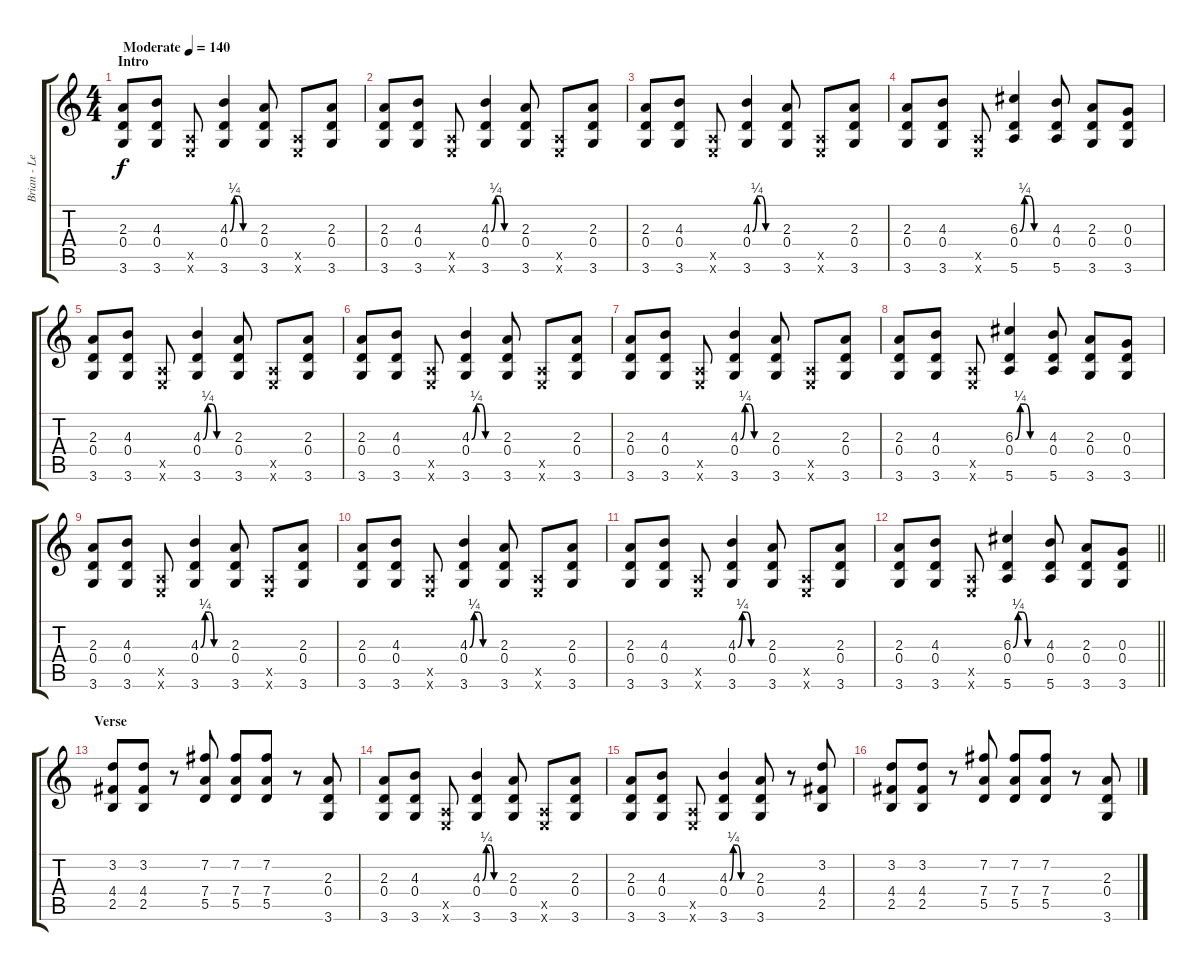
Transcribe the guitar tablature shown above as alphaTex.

\track ("Brian - Lead" "Brian - Le") {instrument electricguitarjazz}
\staff {score tabs}
\tuning (E4 B3 G3 D3 A2 E2) {hide}
\ts (4 4)
\section ("" "Intro")
\tempo (140 "Moderate")
\clef g2
\ks c
(2.3 0.4 3.6).8{dy f instrument electricguitarjazz} (4.3 0.4 3.6).8 (0.5{x} 0.6{x}).8 (4.3{be (custom 0 0 10 1 20 1 30 0 60 0)} 0.4 3.6).4 (2.3 0.4 3.6).8 (0.5{x} 0.6{x}).8 (2.3 0.4 3.6).8 |
(2.3 0.4 3.6).8 (4.3 0.4 3.6).8 (0.5{x} 0.6{x}).8 (4.3{be (custom 0 0 10 1 20 1 30 0 60 0)} 0.4 3.6).4 (2.3 0.4 3.6).8 (0.5{x} 0.6{x}).8 (2.3 0.4 3.6).8 |
(2.3 0.4 3.6).8 (4.3 0.4 3.6).8 (0.5{x} 0.6{x}).8 (4.3{be (custom 0 0 10 1 20 1 30 0 60 0)} 0.4 3.6).4 (2.3 0.4 3.6).8 (0.5{x} 0.6{x}).8 (2.3 0.4 3.6).8 |
(2.3 0.4 3.6).8 (4.3 0.4 3.6).8 (0.5{x} 0.6{x}).8 (6.3{be (custom 0 0 10 1 20 1 30 0 60 0)} 0.4 5.6).4 (4.3 0.4 5.6).8 (2.3 0.4 3.6).8 (0.3 0.4 3.6).8 |
(2.3 0.4 3.6).8 (4.3 0.4 3.6).8 (0.5{x} 0.6{x}).8 (4.3{be (custom 0 0 10 1 20 1 30 0 60 0)} 0.4 3.6).4 (2.3 0.4 3.6).8 (0.5{x} 0.6{x}).8 (2.3 0.4 3.6).8 |
(2.3 0.4 3.6).8 (4.3 0.4 3.6).8 (0.5{x} 0.6{x}).8 (4.3{be (custom 0 0 10 1 20 1 30 0 60 0)} 0.4 3.6).4 (2.3 0.4 3.6).8 (0.5{x} 0.6{x}).8 (2.3 0.4 3.6).8 |
(2.3 0.4 3.6).8 (4.3 0.4 3.6).8 (0.5{x} 0.6{x}).8 (4.3{be (custom 0 0 10 1 20 1 30 0 60 0)} 0.4 3.6).4 (2.3 0.4 3.6).8 (0.5{x} 0.6{x}).8 (2.3 0.4 3.6).8 |
(2.3 0.4 3.6).8 (4.3 0.4 3.6).8 (0.5{x} 0.6{x}).8 (6.3{be (custom 0 0 10 1 20 1 30 0 60 0)} 0.4 5.6).4 (4.3 0.4 5.6).8 (2.3 0.4 3.6).8 (0.3 0.4 3.6).8 |
(2.3 0.4 3.6).8 (4.3 0.4 3.6).8 (0.5{x} 0.6{x}).8 (4.3{be (custom 0 0 10 1 20 1 30 0 60 0)} 0.4 3.6).4 (2.3 0.4 3.6).8 (0.5{x} 0.6{x}).8 (2.3 0.4 3.6).8 |
(2.3 0.4 3.6).8 (4.3 0.4 3.6).8 (0.5{x} 0.6{x}).8 (4.3{be (custom 0 0 10 1 20 1 30 0 60 0)} 0.4 3.6).4 (2.3 0.4 3.6).8 (0.5{x} 0.6{x}).8 (2.3 0.4 3.6).8 |
(2.3 0.4 3.6).8 (4.3 0.4 3.6).8 (0.5{x} 0.6{x}).8 (4.3{be (custom 0 0 10 1 20 1 30 0 60 0)} 0.4 3.6).4 (2.3 0.4 3.6).8 (0.5{x} 0.6{x}).8 (2.3 0.4 3.6).8 |
\barLineRight lightlight
(2.3 0.4 3.6).8 (4.3 0.4 3.6).8 (0.5{x} 0.6{x}).8 (6.3{be (custom 0 0 10 1 20 1 30 0 60 0)} 0.4 5.6).4 (4.3 0.4 5.6).8 (2.3 0.4 3.6).8 (0.3 0.4 3.6).8 |
\section ("" "Verse")
(3.2 4.4 2.5).8 (3.2 4.4 2.5).8 r.8 (7.2 7.4 5.5).8 (7.2 7.4 5.5).8 (7.2 7.4 5.5).8 r.8 (2.3 0.4 3.6).8 |
(2.3 0.4 3.6).8 (4.3 0.4 3.6).8 (0.5{x} 0.6{x}).8 (4.3{be (custom 0 0 10 1 20 1 30 0 60 0)} 0.4 3.6).4 (2.3 0.4 3.6).8 (0.5{x} 0.6{x}).8 (2.3 0.4 3.6).8 |
(2.3 0.4 3.6).8 (4.3 0.4 3.6).8 (0.5{x} 0.6{x}).8 (4.3{be (custom 0 0 10 1 20 1 30 0 60 0)} 0.4 3.6).4 (2.3 0.4 3.6).8 r.8 (3.2 4.4 2.5).8 |
(3.2 4.4 2.5).8 (3.2 4.4 2.5).8 r.8 (7.2 7.4 5.5).8 (7.2 7.4 5.5).8 (7.2 7.4 5.5).8 r.8 (2.3 0.4 3.6).8
